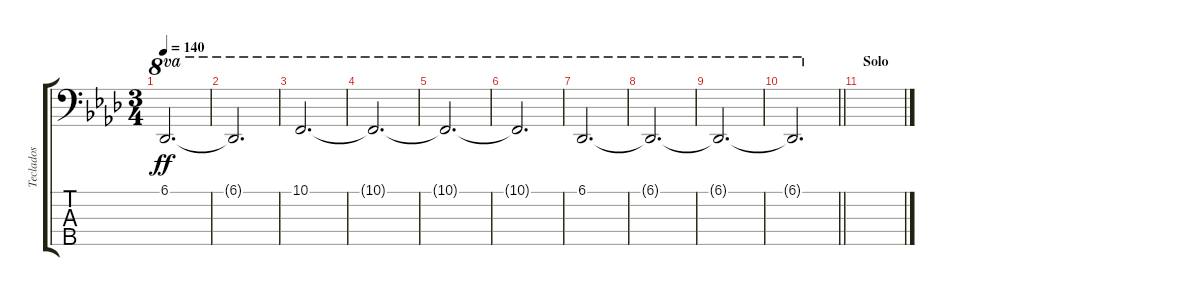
\track ("Teclados" "Teclados") {instrument stringensemble1}
\staff {score tabs}
\tuning (G2 D2 A1 E1 B0) {hide}
\ts (3 4)
\tempo 140
\clef f4
\ks fminor
6.1{t}.2{d ot 8va dy ff} |
6.1{t}.2{d ot 8va} |
10.1.2{d ot 8va} |
10.1{t}.2{d ot 8va} |
10.1{t}.2{d ot 8va} |
10.1{t}.2{d ot 8va} |
6.1.2{d ot 8va} |
6.1{t}.2{d ot 8va} |
6.1{t}.2{d ot 8va} |
\barLineRight lightlight
6.1{t}.2{d ot 8va} |
\section ("" "Solo")
